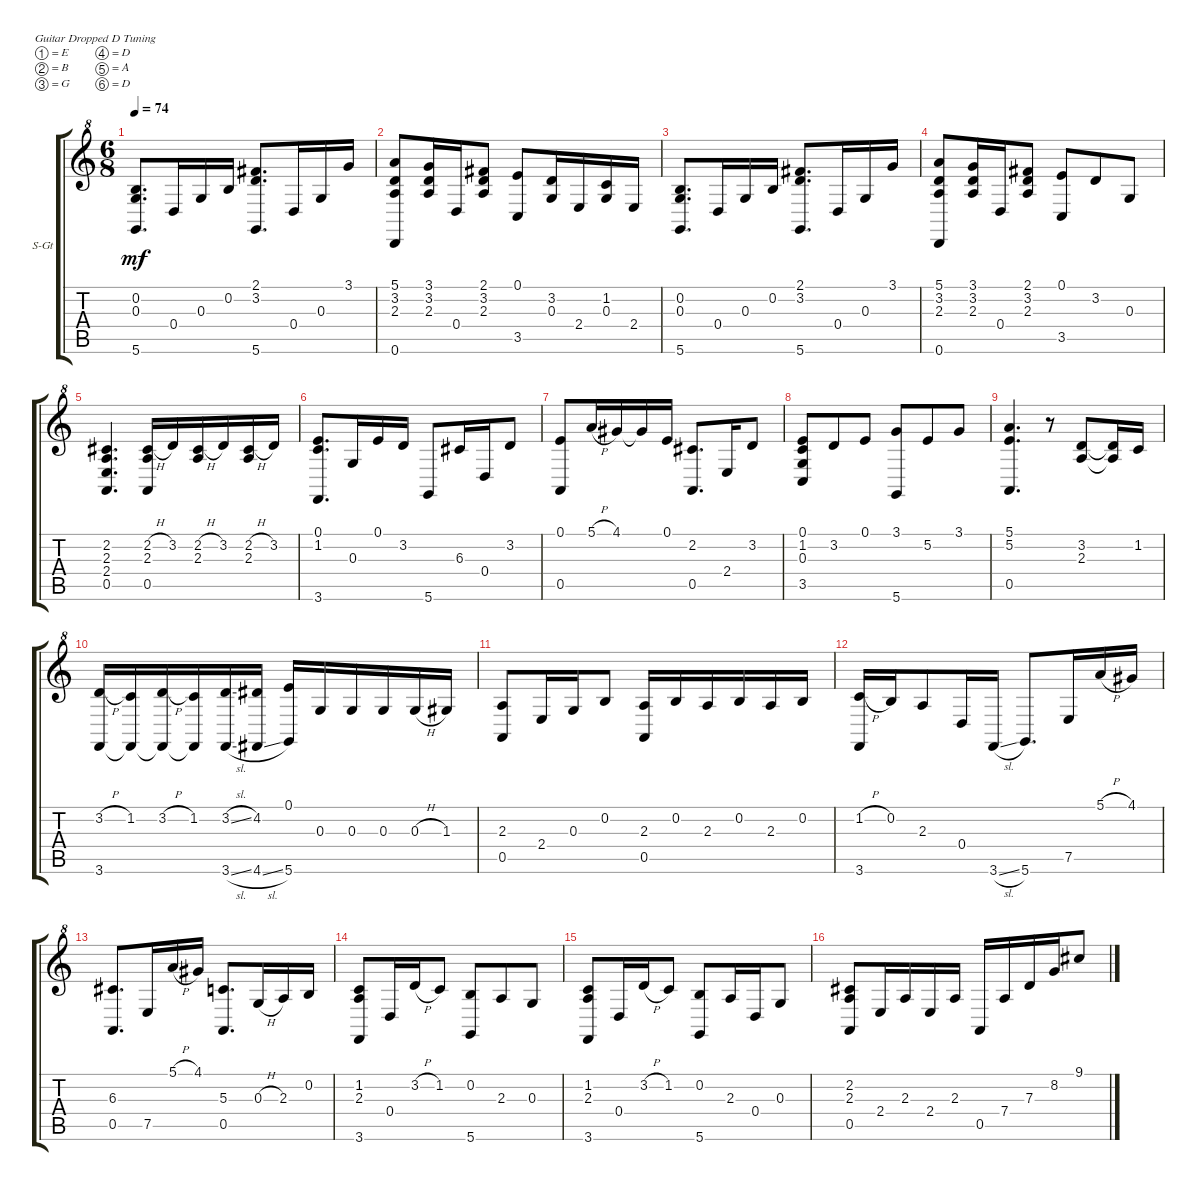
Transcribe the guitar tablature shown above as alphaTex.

\defaultSystemsLayout 4
\bracketExtendMode groupsimilarinstruments
\firstSystemTrackNameOrientation horizontal
\otherSystemsTrackNameOrientation horizontal
\track ("Steel Guitar" "S-Gt") {instrument acousticguitarsteel}
\staff {score tabs}
\tuning (E4 B3 G3 D3 A2 D2)
\ts (6 8)
\tempo 74
\clef g2
\ottava 8va
\ks c
(5.6 0.2 0.3).8{d dy mf} 0.4.16 0.3.16 0.2.16 (3.2 2.1 5.6).8{d} 0.4.16 0.3.16 3.1.16 |
(5.1 3.2 2.3 0.6).8 (2.3 3.2 3.1).16 0.4.16 (2.3 3.2 2.1).8 (0.1 3.5).8 (3.2 0.3).16 2.4.16 (1.2 0.3).16 2.4.16 |
(5.6 0.2 0.3).8{d} 0.4.16 0.3.16 0.2.16 (3.2 2.1 5.6).8{d} 0.4.16 0.3.16 3.1.16 |
(5.1 3.2 2.3 0.6).8 (2.3 3.2 3.1).16 0.4.16 (2.3 3.2 2.1).8 (0.1 3.5).8 3.2.8 0.3.8 |
(2.2 2.3 2.4 0.5).4{d} (2.2{h} 2.3 0.5).16 3.2.16 (2.2{h} 2.3).16 3.2.16 (2.2{h} 2.3).16 3.2.16 |
(0.1 1.2 3.6).8{d} 0.3.16 0.1.16 3.2.16 5.6.8 6.3.16 0.4.16 3.2.8 |
(0.1 0.5).8 5.1{h}.16 4.1.16 4.1{t}.16 0.1.16 (2.2 0.5).8{d} 2.4.16 3.2.8 |
(0.1 1.2 0.3 3.5).8 3.2.8 0.1.8 (3.1 5.6).8 5.2.8 3.1.8 |
(5.1 5.2 0.5).4{d} r.8 (3.2 2.3).8 (3.2{t} 2.3{t}).16 1.2.16 |
(3.6 3.2{h}).16 (1.2 3.6{t}).16 (3.2{h} 3.6{t}).16 (1.2 3.6{t}).16 (3.2{sl} 3.6{sl}).16 (4.6{sl} 4.2).16 (0.1 5.6).16 0.3.16 0.3.16 0.3.16 0.3{h}.16 1.3.16 |
(2.3 0.5).8 2.4.16 0.3.16 0.2.8 (2.3 0.5).16 0.2.16 2.3.16 0.2.16 2.3.16 0.2.16 |
(1.2{h} 3.6).16 0.2.16 2.3.8 0.4.16 3.6{sl}.16 5.6.8{d} 7.5.16 5.1{h}.16 4.1.16 |
(6.3 0.5).8{d} 7.5.16 5.1{h}.16 4.1.16 (5.3 0.5).8{d} 0.3{h}.16 2.3.16 0.2.16 |
(1.2 2.3 3.6).8 0.4.16 3.2{h}.16 1.2.8 (0.2 5.6).8 2.3.8 0.3.8 |
(1.2 2.3 3.6).8 0.4.16 3.2{h}.16 1.2.8 (0.2 5.6).8 2.3.16 0.4.16 0.3.8 |
(2.2 2.3 0.5).8 2.4.16 2.3.16 2.4.16 2.3.16 0.5.16 7.4.16 7.3.16 8.2.16 9.1.8
